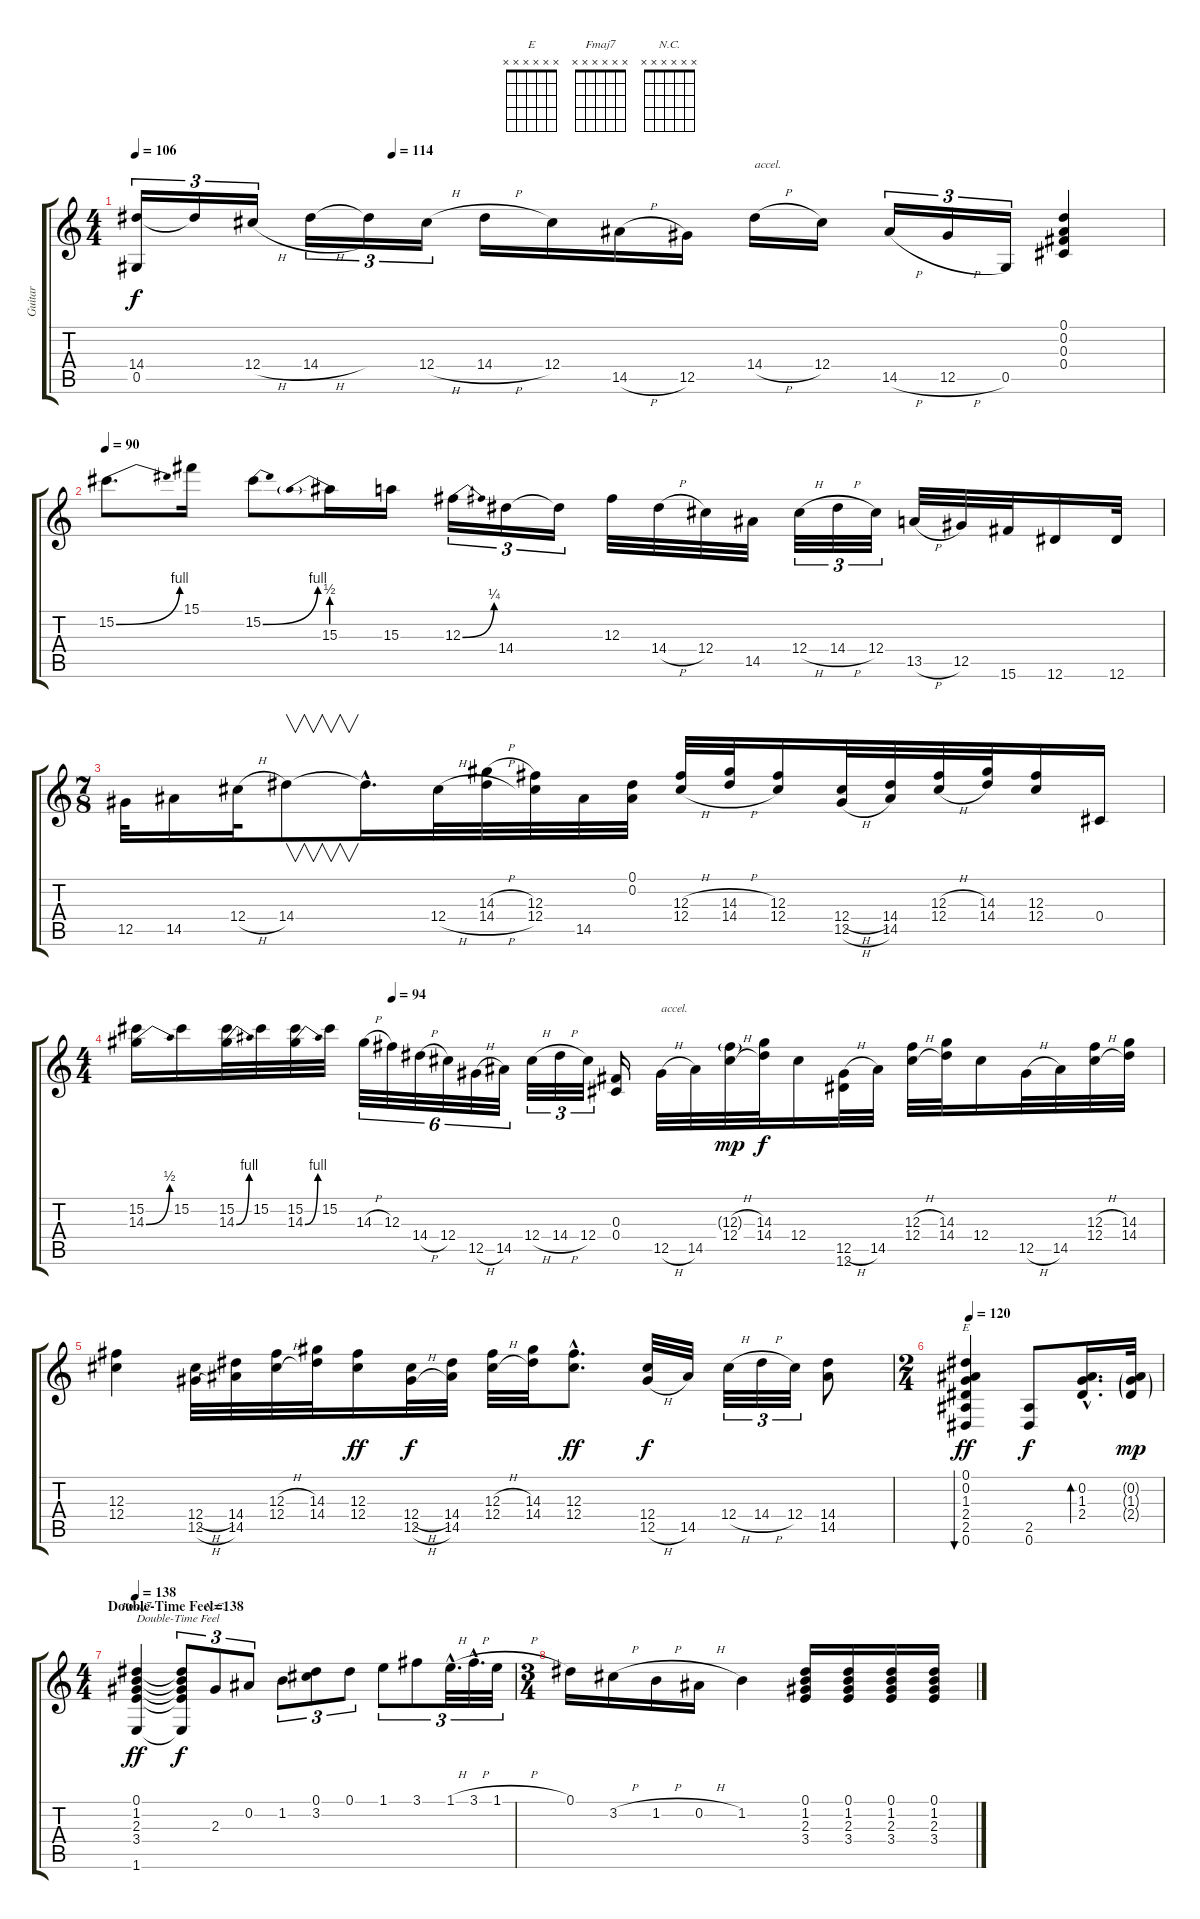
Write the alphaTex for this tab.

\track ("Guitar" "Guitar") {instrument overdrivenguitar}
\staff {score tabs}
\tuning (Eb4 Bb3 Gb3 Db3 Ab2 Eb2) {hide}
\chord ("E" x x x x x x) {firstfret 0}
\chord ("Fmaj7" x x x x x x) {firstfret 0}
\chord ("N.C." x x x x x x) {firstfret 0}
\ts (4 4)
\tempo 106
\tempo (114 0.25)
\clef g2
\ks c
(14.4 0.5).16{tu (3 2) dy f} 14.4{t}.16{tu (3 2)} 12.4{h}.16{tu (3 2)} 14.4{h}.16{tu (3 2)} 14.4{t}.16{tu (3 2)} 12.4{h}.16{tu (3 2)} 14.4{h}.16 12.4.16 14.5{h}.16 12.5.16 14.4{h}.16{txt "accel."} 12.4.16 14.5{h}.16{tu (3 2)} 12.5{h}.16{tu (3 2)} 0.5.16{tu (3 2)} (0.1 0.2 0.3 0.4).4 |
\tempo 90
15.2{be (bend 0 0 60 4)}.8{d} 15.1.16 15.2{be (bend 0 0 60 4)}.8 15.3{be (prebend 0 2 60 2)}.16 15.3.16 12.3{be (bend 0 0 60 1)}.16{tu (3 2)} 14.4.16{tu (3 2)} 14.4{t}.16{tu (3 2)} 12.3.32 14.4{h}.32 12.4.32 14.5.32 12.4{h}.32{tu (3 2)} 14.4{h}.32{tu (3 2)} 12.4.32{tu (3 2)} 13.5{h}.32 12.5.32 15.6.32 12.6.16 12.6.32 |
\ts (7 8)
12.5.32 14.5.16 12.4{h}.32 14.4.8{v} 14.4{hac t}.16{d} 12.4{h}.32 (14.3{h} 14.4{h}).32 (12.3 12.4).32 14.5.32 (0.1 0.2).32 (12.3{h} 12.4{h}).32 (14.3{h} 14.4{h}).32 (12.3 12.4).16 (12.4{h} 12.5{h}).32 (14.4 14.5).32 (12.3{h} 12.4{h}).32 (14.3 14.4).32 (12.3 12.4).16 0.4.16 |
\ts (4 4)
\tempo (94 0.25)
(15.2 14.3{be (bend 0 0 60 2)}).16 15.2.16 (15.2 14.3{be (bend 0 0 60 4)}).32 15.2.32 (15.2 14.3{be (bend 0 0 60 4)}).32 15.2.32 14.3{h}.32{tu (6 4)} 12.3.32{tu (6 4)} 14.4{h}.32{tu (6 4)} 12.4.32{tu (6 4)} 12.5{h}.32{tu (6 4)} 14.5.32{tu (6 4)} 12.4{h}.32{tu (3 2)} 14.4{h}.32{tu (3 2)} 12.4.32{tu (3 2)} (0.3 0.4).16 12.5{h}.32{txt "accel."} 14.5.32 (12.3{h g} 12.4{h}).32{dy mp} (14.3 14.4).32{dy f} 12.4.16 (12.5{h} 12.6).32 14.5.32 (12.3{h} 12.4{h}).32 (14.3 14.4).32 12.4.16 12.5{h}.32 14.5.32 (12.3{h} 12.4{h}).32 (14.3 14.4).32 |
(12.3 12.4).4 (12.4{h} 12.5{h}).32 (14.4 14.5).32 (12.3{h} 12.4{h}).32 (14.3 14.4).32 (12.3 12.4).16{dy ff} (12.4{h} 12.5{h}).32{dy f} (14.4 14.5).32 (12.3{h} 12.4{h}).32 (14.3 14.4).32 (12.3{hac} 12.4{hac}).8{d dy ff} (12.4 12.5{h}).32{dy f} 14.5.32 12.4{h}.32{tu (3 2)} 14.4{h}.32{tu (3 2)} 12.4.32{tu (3 2)} (14.4 14.5).8 |
\ts (2 4)
\tempo 120
(0.1 0.2 1.3 2.4 2.5 0.6).4{bu 240 ch "E" dy ff} (2.5 0.6).8{dy f} (0.2{hac} 1.3{hac} 2.4{hac}).16{d bd 120} (0.2{g} 1.3{g} 2.4{g}).32{dy mp} |
\ts (4 4)
\section ("" "Double-Time Feel=138")
\tempo 138
(0.1 1.2 2.3 3.4 1.6).4{ch "Fmaj7" txt "Double-Time Feel" dy ff} (0.1{t} 1.2{t} 2.3{t} 3.4{t} 1.6{t}).8{tu (3 2) dy f} 2.3.8{tu (3 2) ch "N.C."} 0.2.8{tu (3 2)} 1.2.8{tu (3 2)} (0.1 3.2).8{tu (3 2)} 0.1.8{tu (3 2)} 1.1.8{tu (3 2)} 3.1.8{tu (3 2)} 1.1{h hac}.32{d tu (3 2)} 3.1{h hac}.32{d tu (3 2)} 1.1{h}.32{tu (3 2)} |
\ts (3 4)
0.1.16 3.2{h}.16 1.2{h}.16 0.2{h}.16 1.2.4 (0.1 1.2 2.3 3.4).16 (0.1 1.2 2.3 3.4).16 (0.1 1.2 2.3 3.4).16 (0.1 1.2 2.3 3.4).16
